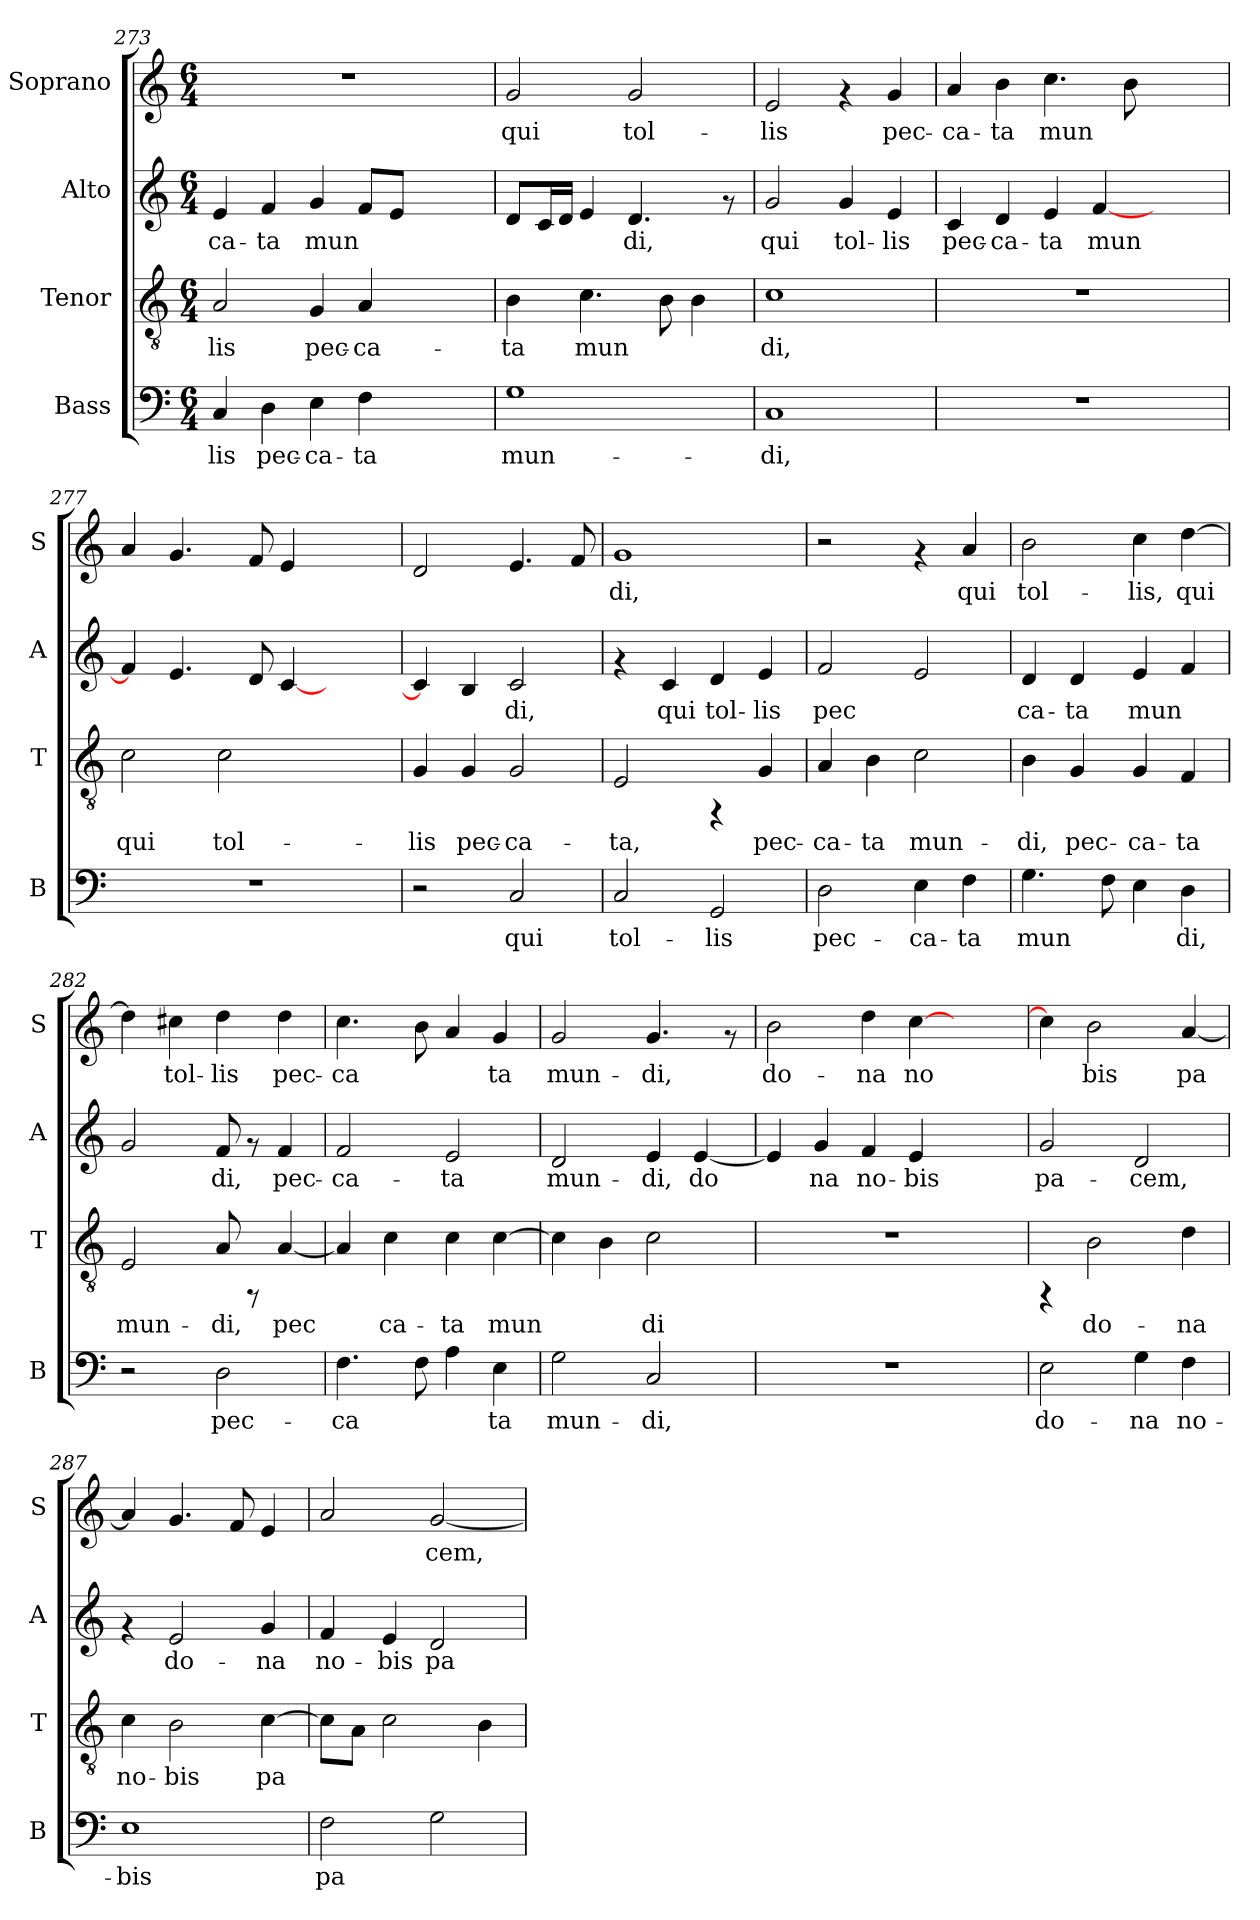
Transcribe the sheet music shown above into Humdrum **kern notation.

**kern	**text	**kern	**text	**kern	**text	**kern	**text
*part4	*part4	*part3	*part3	*part2	*part2	*part1	*part1
*staff4	*staff4	*staff3	*staff3	*staff2	*staff2	*staff1	*staff1
*I"Bass	*	*I"Tenor	*	*I"Alto	*	*I"Soprano	*
*I'B	*	*I'T	*	*I'A	*	*I'S	*
*clefF4	*	*clefGv2	*	*clefG2	*	*clefG2	*
*k[]	*	*k[]	*	*k[]	*	*k[]	*
*C:	*	*C:	*	*C:	*	*C:	*
*M6/4	*	*M6/4	*	*M6/4	*	*M6/4	*
=273	=273	=273	=273	=273	=273	=273	=273
!	!LO:LY:b:cj	!	!LO:LY:b:cj	!	!LO:LY:b:cj	!	!
4C/	-lis	2A/	-lis	4e/	-ca-	1.r	.
!	!LO:LY:b:cj	!	!	!	!LO:LY:b:cj	!	!
4D\	pec-	.	.	4f/	-ta	.	.
!	!LO:LY:b:cj	!	!LO:LY:b:cj	!	!LO:LY:b:cj	!	!
4E\	-ca-	4G/	pec-	4g/	mun-	.	.
!	!LO:LY:b:cj	!	!LO:LY:b:cj	!	!LO:LY:b:cj	!	!
4F\	-ta	4A/	-ca-	8f/L	--	.	.
!	!	!	!	!	!LO:LY:b:cj	!	!
.	.	.	.	8e/J	--	.	.
2ryy	.	2ryy	.	2ryy	.	.	.
=274	=274	=274	=274	=274	=274	=274	=274
!	!LO:LY:b:cj	!	!LO:LY:b:cj	!	!LO:LY:b:cj	!	!LO:LY:b:cj
1G	mun-	4B\	-ta	8d/L	--	2g/	qui
!	!	!	!	!	!LO:LY:b:cj	!	!
.	.	.	.	16c/	--	.	.
!	!	!	!	!	!LO:LY:b:cj	!	!
.	.	.	.	16d/J	--	.	.
!	!	!	!LO:LY:b:cj	!	!LO:LY:b:cj	!	!
.	.	4.c\	mun-	4e/	--	.	.
!	!	!	!	!	!LO:LY:b:cj	!	!LO:LY:b:cj
.	.	.	.	4.d/	-di,	2g/	tol-
!	!	!	!LO:LY:b:cj	!	!	!	!
.	.	8B\	--	.	.	.	.
!	!	!	!LO:LY:b:cj	!	!	!	!
.	.	4B\	--	.	.	.	.
.	.	.	.	8rf	.	.	.
=275	=275	=275	=275	=275	=275	=275	=275
!	!LO:LY:b:cj	!	!LO:LY:b:cj	!	!LO:LY:b:cj	!	!LO:LY:b:cj
1C	-di,	1c	-di,	2g/	qui	2e/	-lis
!	!	!	!	!	!LO:LY:b:cj	!	!
.	.	.	.	4g/	tol-	4rf	.
!	!	!	!	!	!LO:LY:b:cj	!	!LO:LY:b:cj
.	.	.	.	4e/	-lis	4g/	pec-
=276	=276	=276	=276	=276	=276	=276	=276
!	!	!	!	!	!LO:LY:b:cj	!	!LO:LY:b:cj
1.r	.	1.r	.	4c/	pec-	4a/	-ca-
!	!	!	!	!	!LO:LY:b:cj	!	!LO:LY:b:cj
.	.	.	.	4d/	-ca-	4b\	-ta
!	!	!	!	!	!LO:LY:b:cj	!	!LO:LY:b:cj
.	.	.	.	4e/	-ta	4.cc\	mun-
!	!	!	!	!	!LO:LY:b:cj	!	!
.	.	.	.	[<4f/	mun-	.	.
!	!	!	!	!	!	!	!LO:LY:b:cj
.	.	.	.	.	.	8b\	--
.	.	.	.	2ryy	.	2ryy	.
=277	=277	=277	=277	=277	=277	=277	=277
!	!	!	!LO:LY:b:cj	!	!LO:LY:b:cj	!	!LO:LY:b:cj
1.r	.	2c\	qui	4f/]	--	4a/	--
!	!	!	!	!	!LO:LY:b:cj	!	!LO:LY:b:cj
.	.	.	.	4.e/	--	4.g/	--
!	!	!	!LO:LY:b:cj	!	!	!	!
.	.	2c\	tol-	.	.	.	.
!	!	!	!	!	!LO:LY:b:cj	!	!LO:LY:b:cj
.	.	.	.	8d/	--	8f/	--
!	!	!	!	!	!LO:LY:b:cj	!	!LO:LY:b:cj
.	.	.	.	[<4c/	--	4e/	--
.	.	2ryy	.	2ryy	.	2ryy	.
!!LO:LB:g=z
=278	=278	=278	=278	=278	=278	=278	=278
!	!	!	!LO:LY:b:cj	!	!LO:LY:b:cj	!	!LO:LY:b:cj
2r	.	4G/	-lis	4c/]	--	2d/	--
!	!	!	!LO:LY:b:cj	!	!LO:LY:b:cj	!	!
.	.	4G/	pec-	4B/	--	.	.
!	!LO:LY:b:cj	!	!LO:LY:b:cj	!	!LO:LY:b:cj	!	!LO:LY:b:cj
2C/	qui	2G/	-ca-	2c/	-di,	4.e/	--
!	!	!	!	!	!	!	!LO:LY:b:cj
.	.	.	.	.	.	8f/	--
=279	=279	=279	=279	=279	=279	=279	=279
!	!LO:LY:b:cj	!	!LO:LY:b:cj	!	!	!	!LO:LY:b:cj
2C/	tol-	2E/	-ta,	4rf	.	1g	-di,
!	!	!	!	!	!LO:LY:b:cj	!	!
.	.	.	.	4c/	qui	.	.
!	!LO:LY:b:cj	!	!	!	!LO:LY:b:cj	!	!
2GG/	-lis	4rFF	.	4d/	tol-	.	.
!	!	!	!LO:LY:b:cj	!	!LO:LY:b:cj	!	!
.	.	4G/	pec-	4e/	-lis	.	.
=280	=280	=280	=280	=280	=280	=280	=280
!	!LO:LY:b:cj	!	!LO:LY:b:cj	!	!LO:LY:b:cj	!	!
2D\	pec-	4A/	-ca-	2f/	pec-	2r	.
!	!	!	!LO:LY:b:cj	!	!	!	!
.	.	4B\	-ta	.	.	.	.
!	!LO:LY:b:cj	!	!LO:LY:b:cj	!	!LO:LY:b:cj	!	!
4E\	-ca-	2c\	mun-	2e/	--	4rf	.
!	!LO:LY:b:cj	!	!	!	!	!	!LO:LY:b:cj
4F\	-ta	.	.	.	.	4a/	qui
=281	=281	=281	=281	=281	=281	=281	=281
!	!LO:LY:b:cj	!	!LO:LY:b:cj	!	!LO:LY:b:cj	!	!LO:LY:b:cj
4.G\	mun-	4B\	-di,	4d/	-ca-	2b\	tol-
!	!	!	!LO:LY:b:cj	!	!LO:LY:b:cj	!	!
.	.	4G/	pec-	4d/	-ta	.	.
!	!LO:LY:b:cj	!	!	!	!	!	!
8F\	--	.	.	.	.	.	.
!	!LO:LY:b:cj	!	!LO:LY:b:cj	!	!LO:LY:b:cj	!	!LO:LY:b:cj
4E\	--	4G/	-ca-	4e/	mun-	4cc\	-lis,
!	!LO:LY:b:cj	!	!LO:LY:b:cj	!	!LO:LY:b:cj	!	!LO:LY:b:cj
4D\	-di,	4F/	-ta	4f/	--	[>4dd\	qui
=282	=282	=282	=282	=282	=282	=282	=282
!	!	!	!LO:LY:b:cj	!	!LO:LY:b:cj	!	!LO:LY:b:cj
2r	.	2E/	mun-	2g/	--	4dd\]	.
!	!	!	!	!	!	!	!LO:LY:b:cj
.	.	.	.	.	.	4cc#X\	tol-
!	!LO:LY:b:cj	!	!LO:LY:b:cj	!	!LO:LY:b:cj	!	!LO:LY:b:cj
2D\	pec-	8A/	-di,	8f/	-di,	4dd\	-lis
.	.	8rFF	.	8rf	.	.	.
!	!	!	!LO:LY:b:cj	!	!LO:LY:b:cj	!	!LO:LY:b:cj
.	.	[>4A/	pec-	4f/	pec-	4dd\	pec-
!!LO:PB:g=z
=283	=283	=283	=283	=283	=283	=283	=283
!	!LO:LY:b:cj	!	!LO:LY:b:cj	!	!LO:LY:b:cj	!	!LO:LY:b:cj
4.F\	-ca-	4A/]	--	2f/	-ca-	4.cc\	-ca-
!	!	!	!LO:LY:b:cj	!	!	!	!
.	.	4c\	-ca-	.	.	.	.
!	!LO:LY:b:cj	!	!	!	!	!	!LO:LY:b:cj
8F\	--	.	.	.	.	8b\	--
!	!LO:LY:b:cj	!	!LO:LY:b:cj	!	!LO:LY:b:cj	!	!LO:LY:b:cj
4A\	--	4c\	-ta	2e/	-ta	4a/	--
!	!LO:LY:b:cj	!	!LO:LY:b:cj	!	!	!	!LO:LY:b:cj
4E\	-ta	[>4c\	mun-	.	.	4g/	-ta
=284	=284	=284	=284	=284	=284	=284	=284
!	!LO:LY:b:cj	!	!LO:LY:b:cj	!	!LO:LY:b:cj	!	!LO:LY:b:cj
2G\	mun-	4c\]	--	2d/	mun-	2g/	mun-
!	!	!	!LO:LY:b:cj	!	!	!	!
.	.	4B\	--	.	.	.	.
!	!LO:LY:b:cj	!	!LO:LY:b:cj	!	!LO:LY:b:cj	!	!LO:LY:b:cj
2C/	-di,	2c\	-di	4e/	-di,	4.g/	-di,
!	!	!	!	!	!LO:LY:b:cj	!	!
.	.	.	.	[<4e/	do-	.	.
.	.	.	.	.	.	8rf	.
=285	=285	=285	=285	=285	=285	=285	=285
!	!	!	!	!	!LO:LY:b:cj	!	!LO:LY:b:cj
1.r	.	1.r	.	4e/]	--	2b\	do-
!	!	!	!	!	!LO:LY:b:cj	!	!
.	.	.	.	4g/	-na	.	.
!	!	!	!	!	!LO:LY:b:cj	!	!LO:LY:b:cj
.	.	.	.	4f/	no-	4dd\	-na
!	!	!	!	!	!LO:LY:b:cj	!	!LO:LY:b:cj
.	.	.	.	4e/	-bis	[>4cc\	no-
.	.	.	.	2ryy	.	2ryy	.
=286	=286	=286	=286	=286	=286	=286	=286
!	!LO:LY:b:cj	!	!	!	!LO:LY:b:cj	!	!LO:LY:b:cj
2E\	do-	4rFF	.	2g/	pa-	4cc\]	--
!	!	!	!LO:LY:b:cj	!	!	!	!LO:LY:b:cj
.	.	2B\	do-	.	.	2b\	-bis
!	!LO:LY:b:cj	!	!	!	!LO:LY:b:cj	!	!
4G\	-na	.	.	2d/	-cem,	.	.
!	!LO:LY:b:cj	!	!LO:LY:b:cj	!	!	!	!LO:LY:b:cj
4F\	no-	4d\	-na	.	.	[<4a/	pa-
=287	=287	=287	=287	=287	=287	=287	=287
!	!LO:LY:b:cj	!	!LO:LY:b:cj	!	!	!	!LO:LY:b:cj
1E	-bis	4c\	no-	4rf	.	4a/]	--
!	!	!	!LO:LY:b:cj	!	!LO:LY:b:cj	!	!LO:LY:b:cj
.	.	2B\	-bis	2e/	do-	4.g/	--
!	!	!	!	!	!	!	!LO:LY:b:cj
.	.	.	.	.	.	8f/	--
!	!	!	!LO:LY:b:cj	!	!LO:LY:b:cj	!	!LO:LY:b:cj
.	.	[<4c\	pa-	4g/	-na	4e/	--
!!LO:LB:g=z
=288	=288	=288	=288	=288	=288	=288	=288
!	!LO:LY:b:cj	!	!LO:LY:b:cj	!	!LO:LY:b:cj	!	!LO:LY:b:cj
2F\	pa-	8c\L]	--	4f/	no-	2a/	--
!	!	!	!LO:LY:b:cj	!	!	!	!
.	.	8A\J	--	.	.	.	.
!	!	!	!LO:LY:b:cj	!	!LO:LY:b:cj	!	!
.	.	2c\	--	4e/	-bis	.	.
!	!LO:LY:b:cj	!	!	!	!LO:LY:b:cj	!	!LO:LY:b:cj
2G\	--	.	.	2d/	pa-	[<2g/	-cem,
!	!	!	!LO:LY:b:cj	!	!	!	!
.	.	4B\	--	.	.	.	.
=	=	=	=	=	=	=	=
*-	*-	*-	*-	*-	*-	*-	*-
